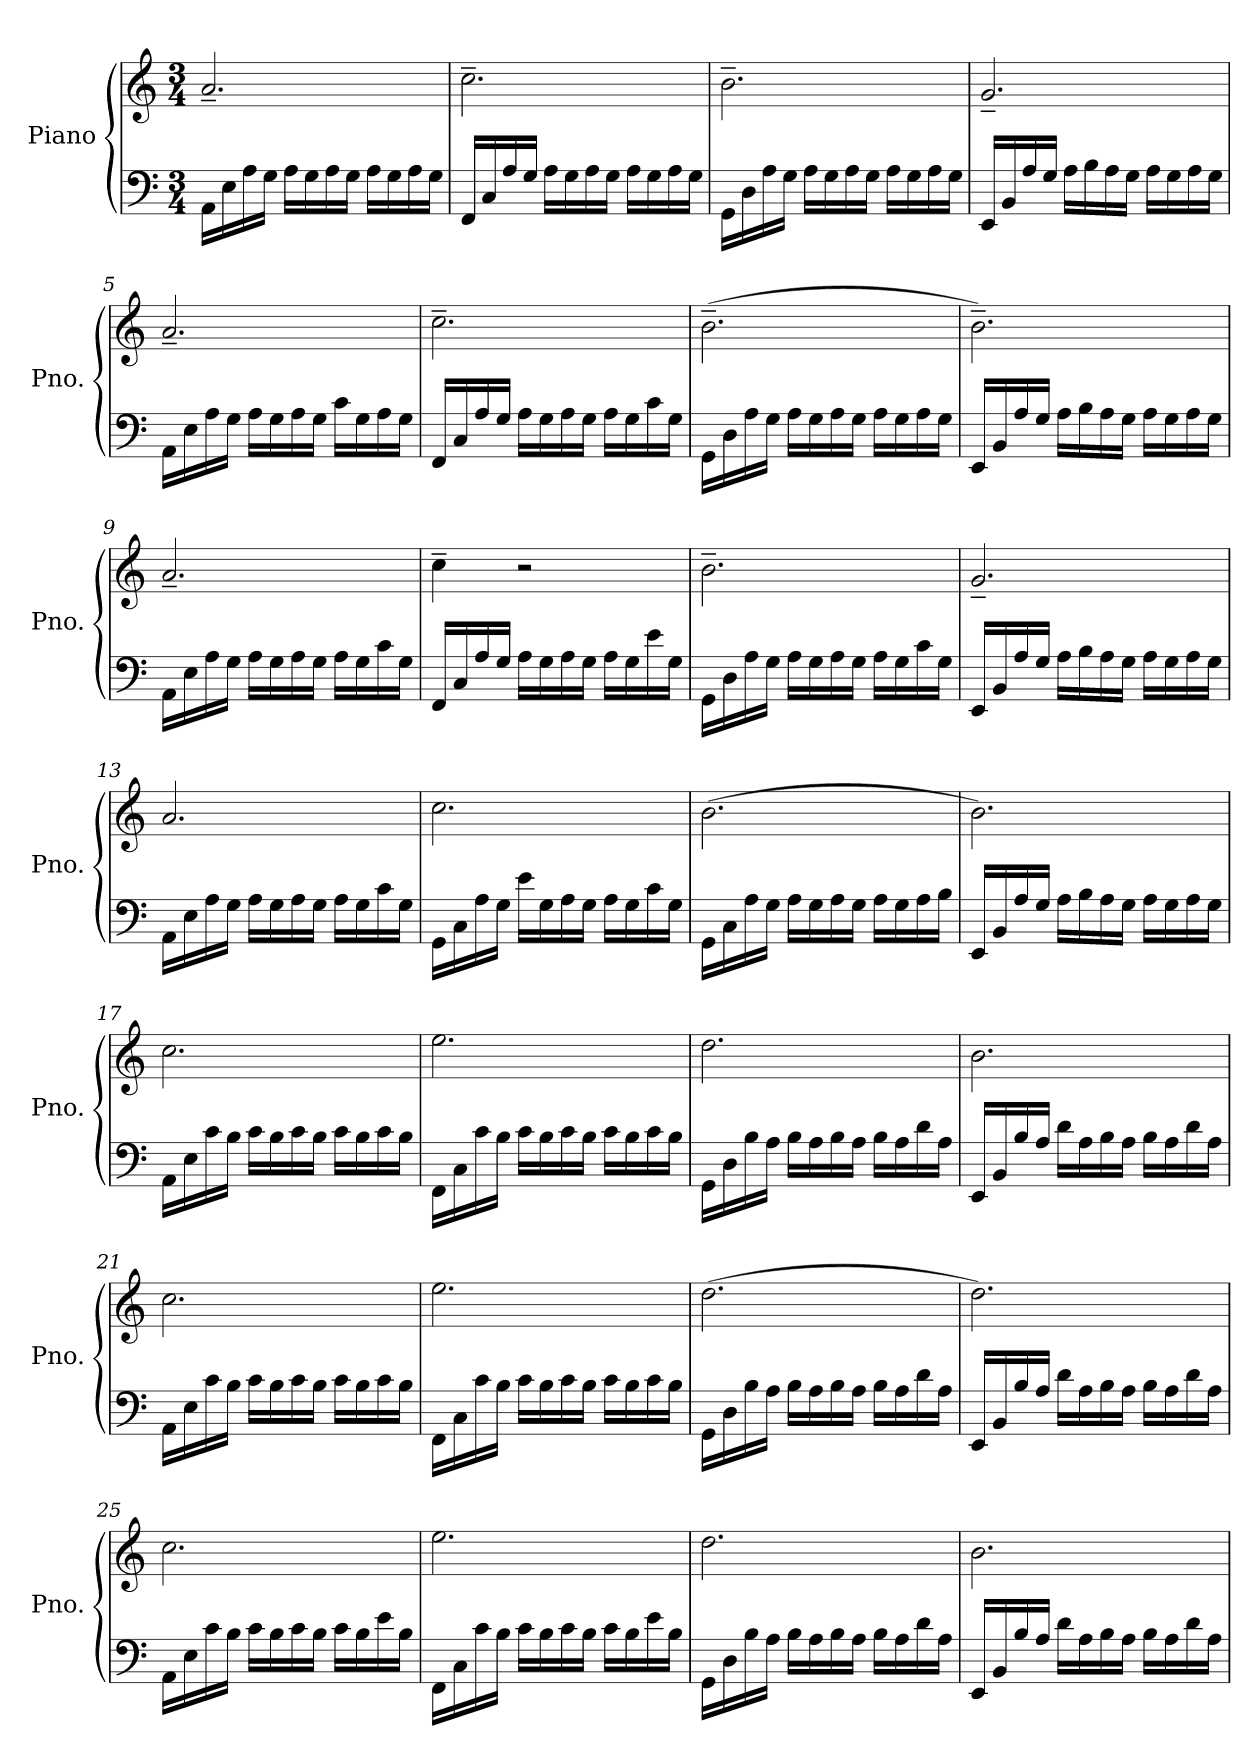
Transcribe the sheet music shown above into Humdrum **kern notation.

**kern	**kern
*part1	*part1
*staff2	*staff1
*I"Piano	*
*I'Pno.	*
*clefF4	*clefG2
*k[]	*k[]
*M3/4	*M3/4
*MM88	*MM88
=1	=1
16AA\LL	2.a~/
16E\	.
16A\	.
16G\JJ	.
16A\LL	.
16G\	.
16A\	.
16G\JJ	.
16A\LL	.
16G\	.
16A\	.
16G\JJ	.
=2	=2
16FF/LL	2.cc~\
16C/	.
16A/	.
16G/JJ	.
16A\LL	.
16G\	.
16A\	.
16G\JJ	.
16A\LL	.
16G\	.
16A\	.
16G\JJ	.
=3	=3
16GG\LL	2.b~\
16D\	.
16A\	.
16G\JJ	.
16A\LL	.
16G\	.
16A\	.
16G\JJ	.
16A\LL	.
16G\	.
16A\	.
16G\JJ	.
!!LO:LB:g=z
=4	=4
16EE/LL	2.g~/
16BB/	.
16A/	.
16G/JJ	.
16A\LL	.
16B\	.
16A\	.
16G\JJ	.
16A\LL	.
16G\	.
16A\	.
16G\JJ	.
=5	=5
16AA\LL	2.a~/
16E\	.
16A\	.
16G\JJ	.
16A\LL	.
16G\	.
16A\	.
16G\JJ	.
16c\LL	.
16G\	.
16A\	.
16G\JJ	.
=6	=6
16FF/LL	2.cc~\
16C/	.
16A/	.
16G/JJ	.
16A\LL	.
16G\	.
16A\	.
16G\JJ	.
16A\LL	.
16G\	.
16c\	.
16G\JJ	.
!!LO:LB:g=z
=7	=7
16GG\LL	(2.b~\
16D\	.
16A\	.
16G\JJ	.
16A\LL	.
16G\	.
16A\	.
16G\JJ	.
16A\LL	.
16G\	.
16A\	.
16G\JJ	.
=8	=8
16EE/LL	2.b~\)
16BB/	.
16A/	.
16G/JJ	.
16A\LL	.
16B\	.
16A\	.
16G\JJ	.
16A\LL	.
16G\	.
16A\	.
16G\JJ	.
=9	=9
16AA\LL	2.a~/
16E\	.
16A\	.
16G\JJ	.
16A\LL	.
16G\	.
16A\	.
16G\JJ	.
16A\LL	.
16G\	.
16c\	.
16G\JJ	.
!!LO:LB:g=z
=10	=10
16FF/LL	4cc~\
16C/	.
16A/	.
16G/JJ	.
16A\LL	2r
16G\	.
16A\	.
16G\JJ	.
16A\LL	.
16G\	.
16e\	.
16G\JJ	.
=11	=11
16GG\LL	2.b~\
16D\	.
16A\	.
16G\JJ	.
16A\LL	.
16G\	.
16A\	.
16G\JJ	.
16A\LL	.
16G\	.
16c\	.
16G\JJ	.
=12	=12
16EE/LL	2.g~/
16BB/	.
16A/	.
16G/JJ	.
16A\LL	.
16B\	.
16A\	.
16G\JJ	.
16A\LL	.
16G\	.
16A\	.
16G\JJ	.
!!LO:LB:g=z
=13	=13
16AA\LL	2.a/
16E\	.
16A\	.
16G\JJ	.
16A\LL	.
16G\	.
16A\	.
16G\JJ	.
16A\LL	.
16G\	.
16c\	.
16G\JJ	.
=14	=14
16GG\LL	2.cc\
16C\	.
16A\	.
16G\JJ	.
16e\LL	.
16G\	.
16A\	.
16G\JJ	.
16A\LL	.
16G\	.
16c\	.
16G\JJ	.
=15	=15
16GG\LL	(2.b\
16C\	.
16A\	.
16G\JJ	.
16A\LL	.
16G\	.
16A\	.
16G\JJ	.
16A\LL	.
16G\	.
16A\	.
16B\JJ	.
!!LO:PB:g=z
=16	=16
16EE/LL	2.b\)
16BB/	.
16A/	.
16G/JJ	.
16A\LL	.
16B\	.
16A\	.
16G\JJ	.
16A\LL	.
16G\	.
16A\	.
16G\JJ	.
=17	=17
16AA\LL	2.cc\
16E\	.
16c\	.
16B\JJ	.
16c\LL	.
16B\	.
16c\	.
16B\JJ	.
16c\LL	.
16B\	.
16c\	.
16B\JJ	.
=18	=18
16FF\LL	2.ee\
16C\	.
16c\	.
16B\JJ	.
16c\LL	.
16B\	.
16c\	.
16B\JJ	.
16c\LL	.
16B\	.
16c\	.
16B\JJ	.
!!LO:LB:g=z
=19	=19
16GG\LL	2.dd\
16D\	.
16B\	.
16A\JJ	.
16B\LL	.
16A\	.
16B\	.
16A\JJ	.
16B\LL	.
16A\	.
16d\	.
16A\JJ	.
=20	=20
16EE/LL	2.b\
16BB/	.
16B/	.
16A/JJ	.
16d\LL	.
16A\	.
16B\	.
16A\JJ	.
16B\LL	.
16A\	.
16d\	.
16A\JJ	.
=21	=21
16AA\LL	2.cc\
16E\	.
16c\	.
16B\JJ	.
16c\LL	.
16B\	.
16c\	.
16B\JJ	.
16c\LL	.
16B\	.
16c\	.
16B\JJ	.
!!LO:LB:g=z
=22	=22
16FF\LL	2.ee\
16C\	.
16c\	.
16B\JJ	.
16c\LL	.
16B\	.
16c\	.
16B\JJ	.
16c\LL	.
16B\	.
16c\	.
16B\JJ	.
=23	=23
16GG\LL	(2.dd\
16D\	.
16B\	.
16A\JJ	.
16B\LL	.
16A\	.
16B\	.
16A\JJ	.
16B\LL	.
16A\	.
16d\	.
16A\JJ	.
=24	=24
16EE/LL	2.dd\)
16BB/	.
16B/	.
16A/JJ	.
16d\LL	.
16A\	.
16B\	.
16A\JJ	.
16B\LL	.
16A\	.
16d\	.
16A\JJ	.
!!LO:LB:g=z
=25	=25
16AA\LL	2.cc\
16E\	.
16c\	.
16B\JJ	.
16c\LL	.
16B\	.
16c\	.
16B\JJ	.
16c\LL	.
16B\	.
16e\	.
16B\JJ	.
=26	=26
16FF\LL	2.ee\
16C\	.
16c\	.
16B\JJ	.
16c\LL	.
16B\	.
16c\	.
16B\JJ	.
16c\LL	.
16B\	.
16e\	.
16B\JJ	.
=27	=27
16GG\LL	2.dd\
16D\	.
16B\	.
16A\JJ	.
16B\LL	.
16A\	.
16B\	.
16A\JJ	.
16B\LL	.
16A\	.
16d\	.
16A\JJ	.
!!LO:LB:g=z
=28	=28
16EE/LL	2.b\
16BB/	.
16B/	.
16A/JJ	.
16d\LL	.
16A\	.
16B\	.
16A\JJ	.
16B\LL	.
16A\	.
16d\	.
16A\JJ	.
=	=
*-	*-
